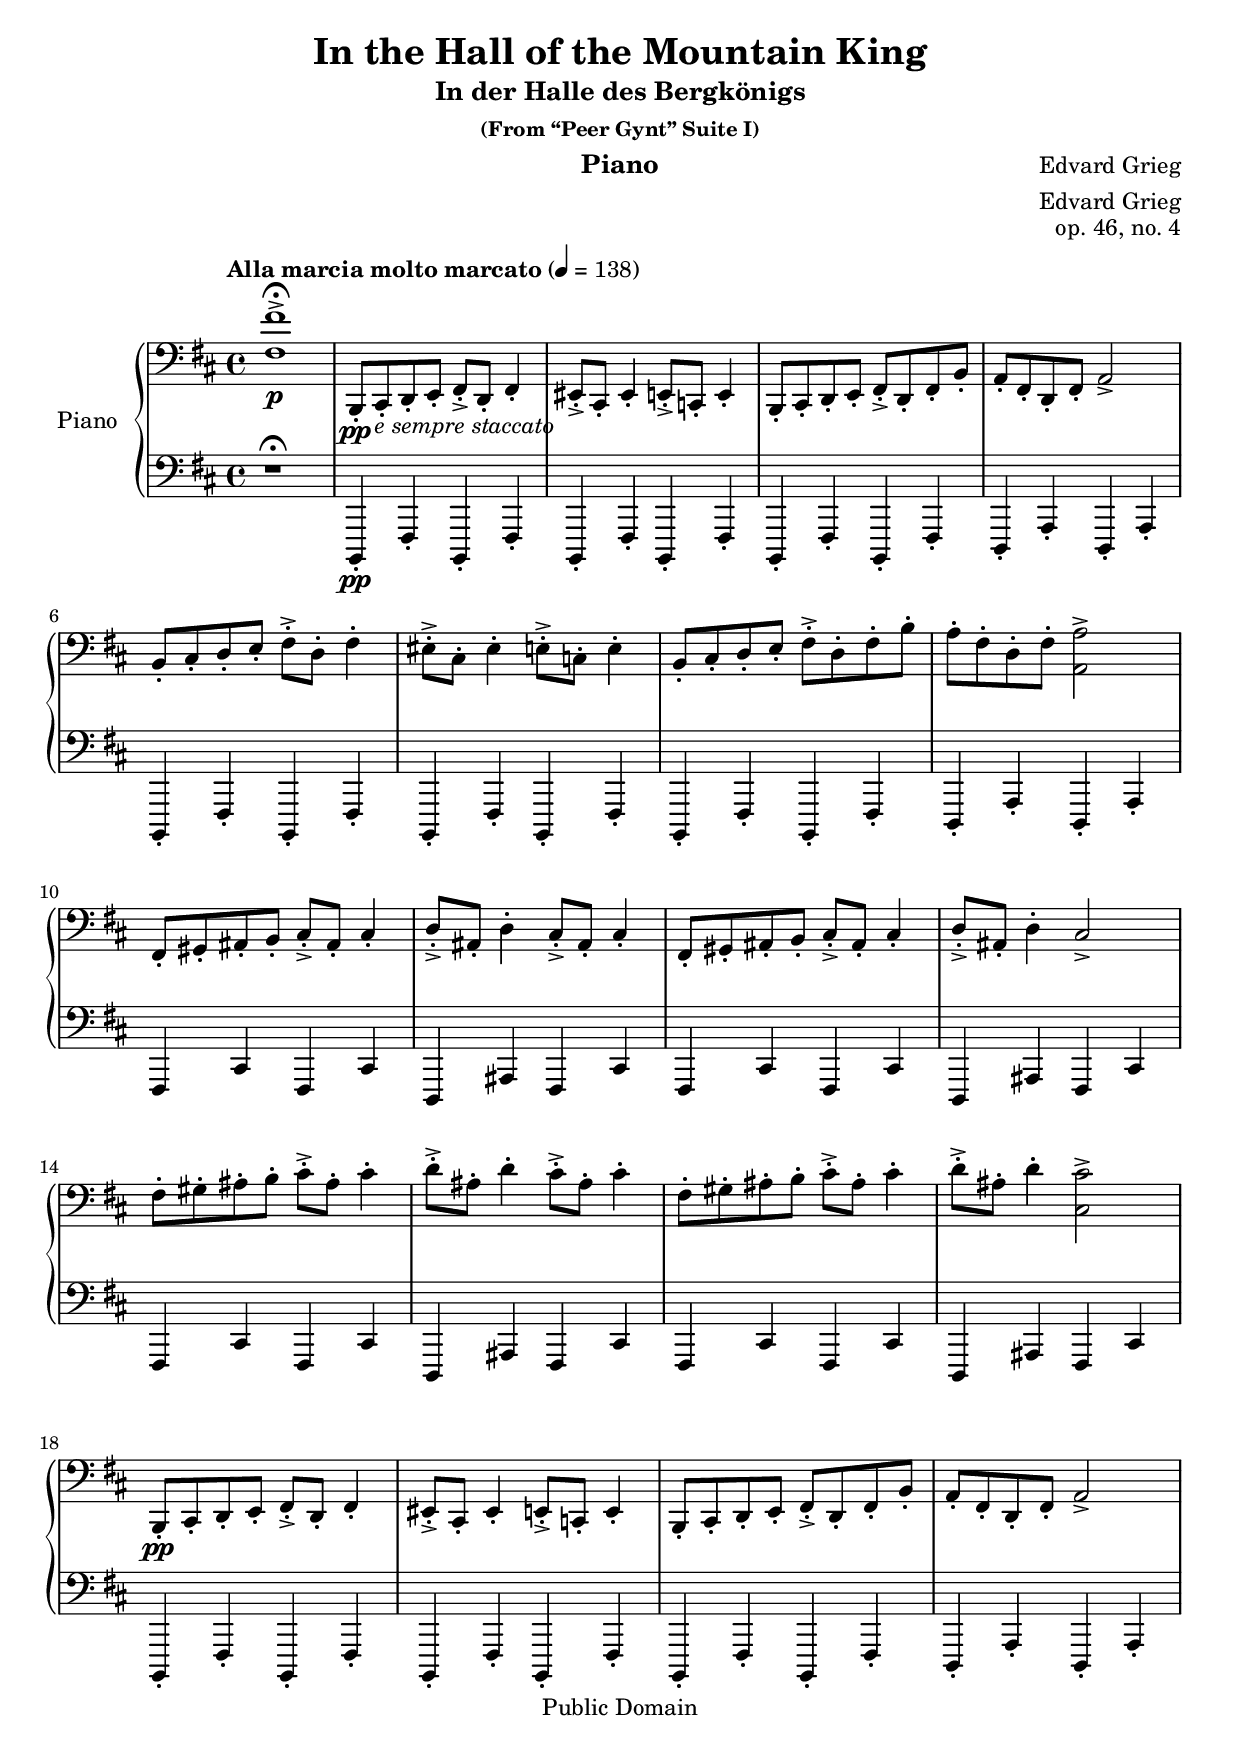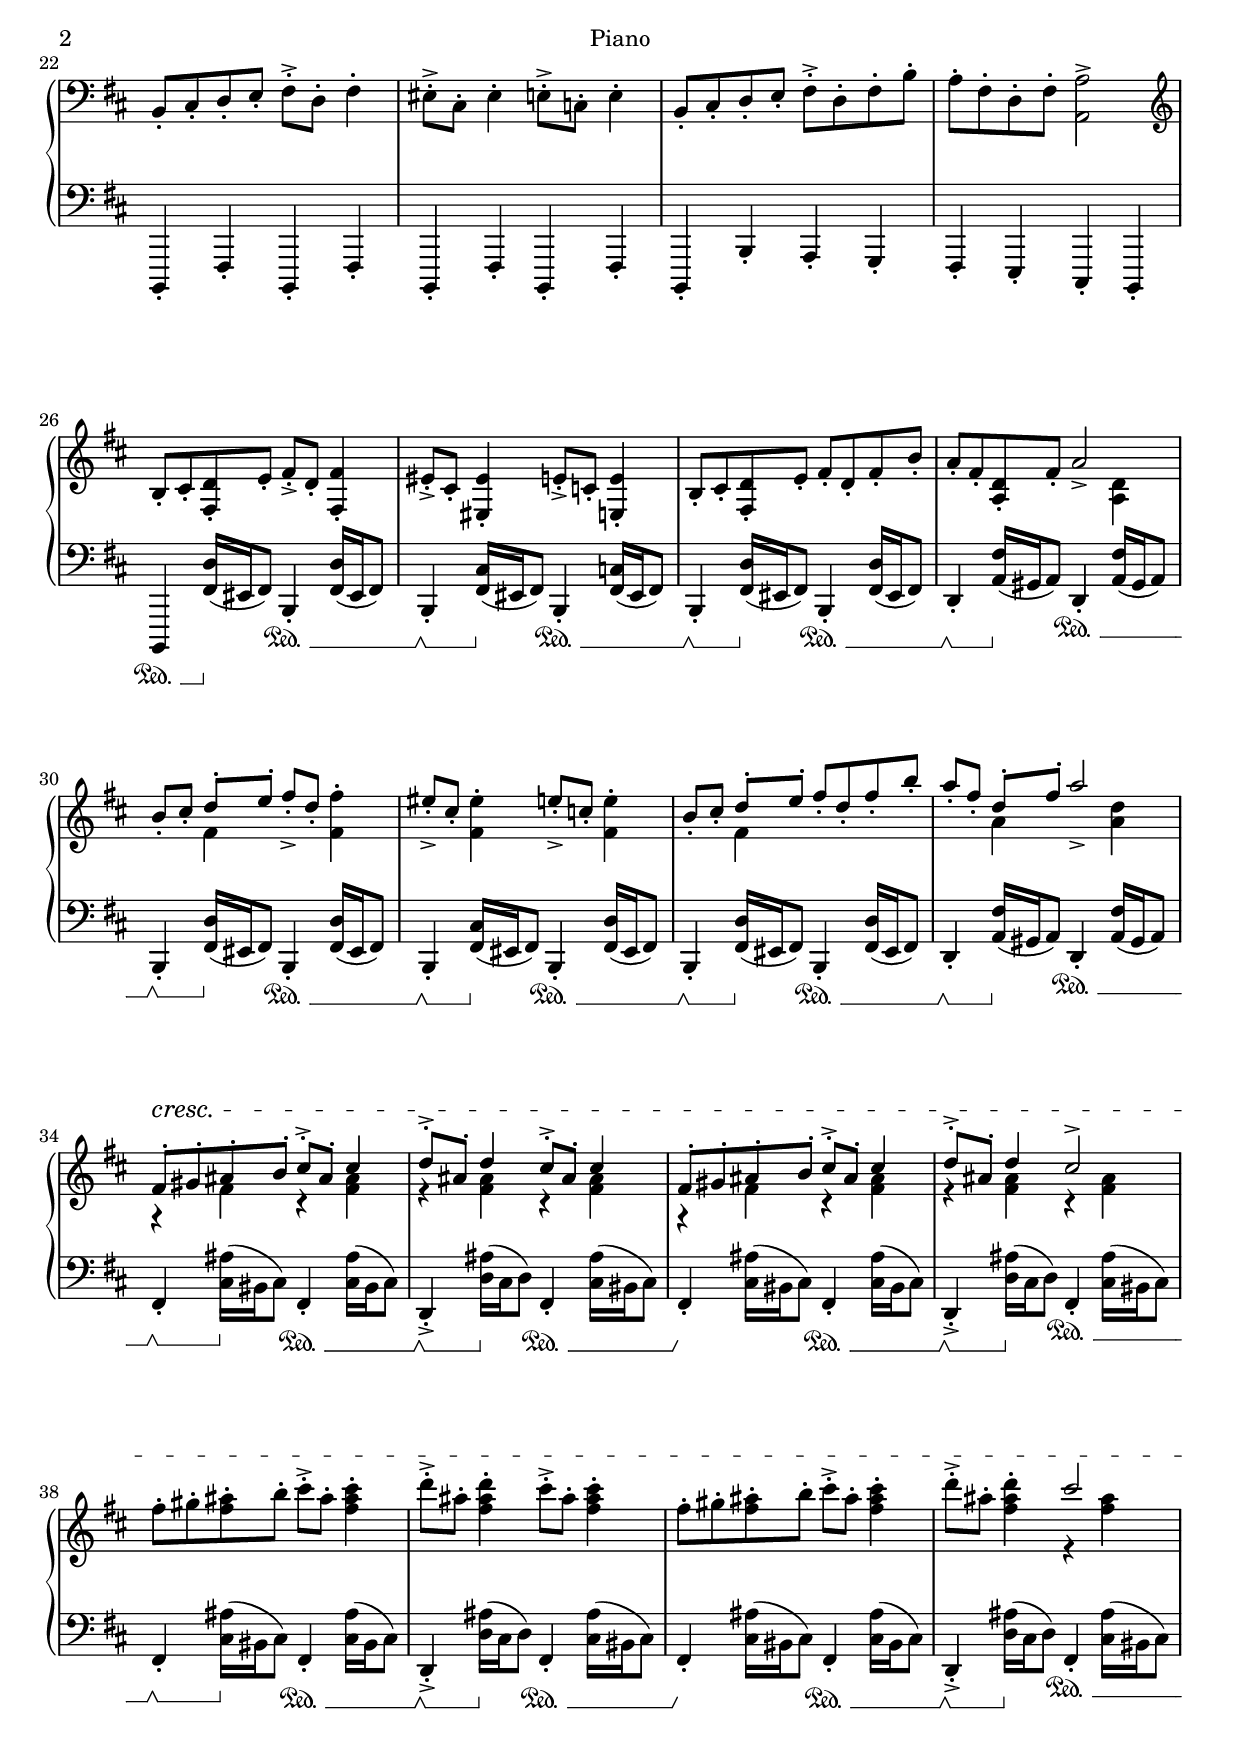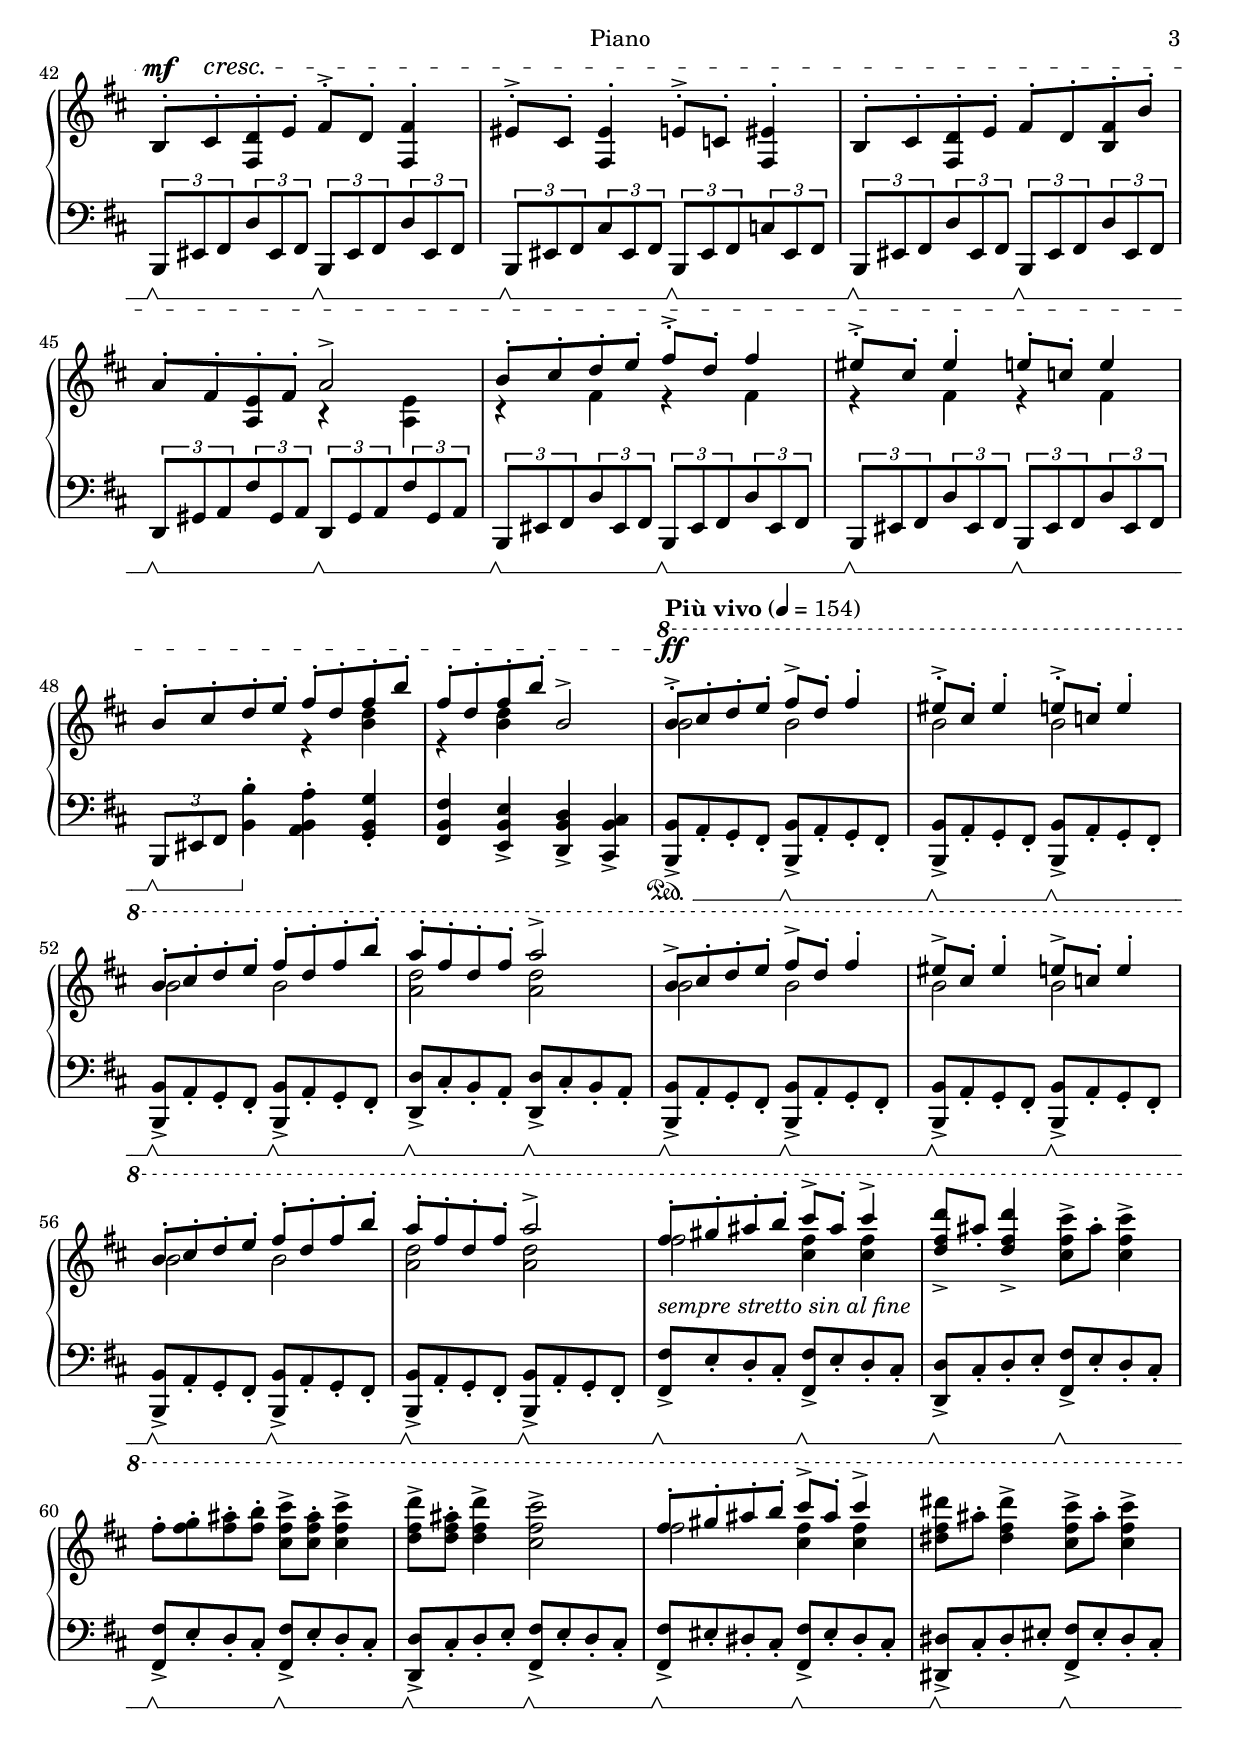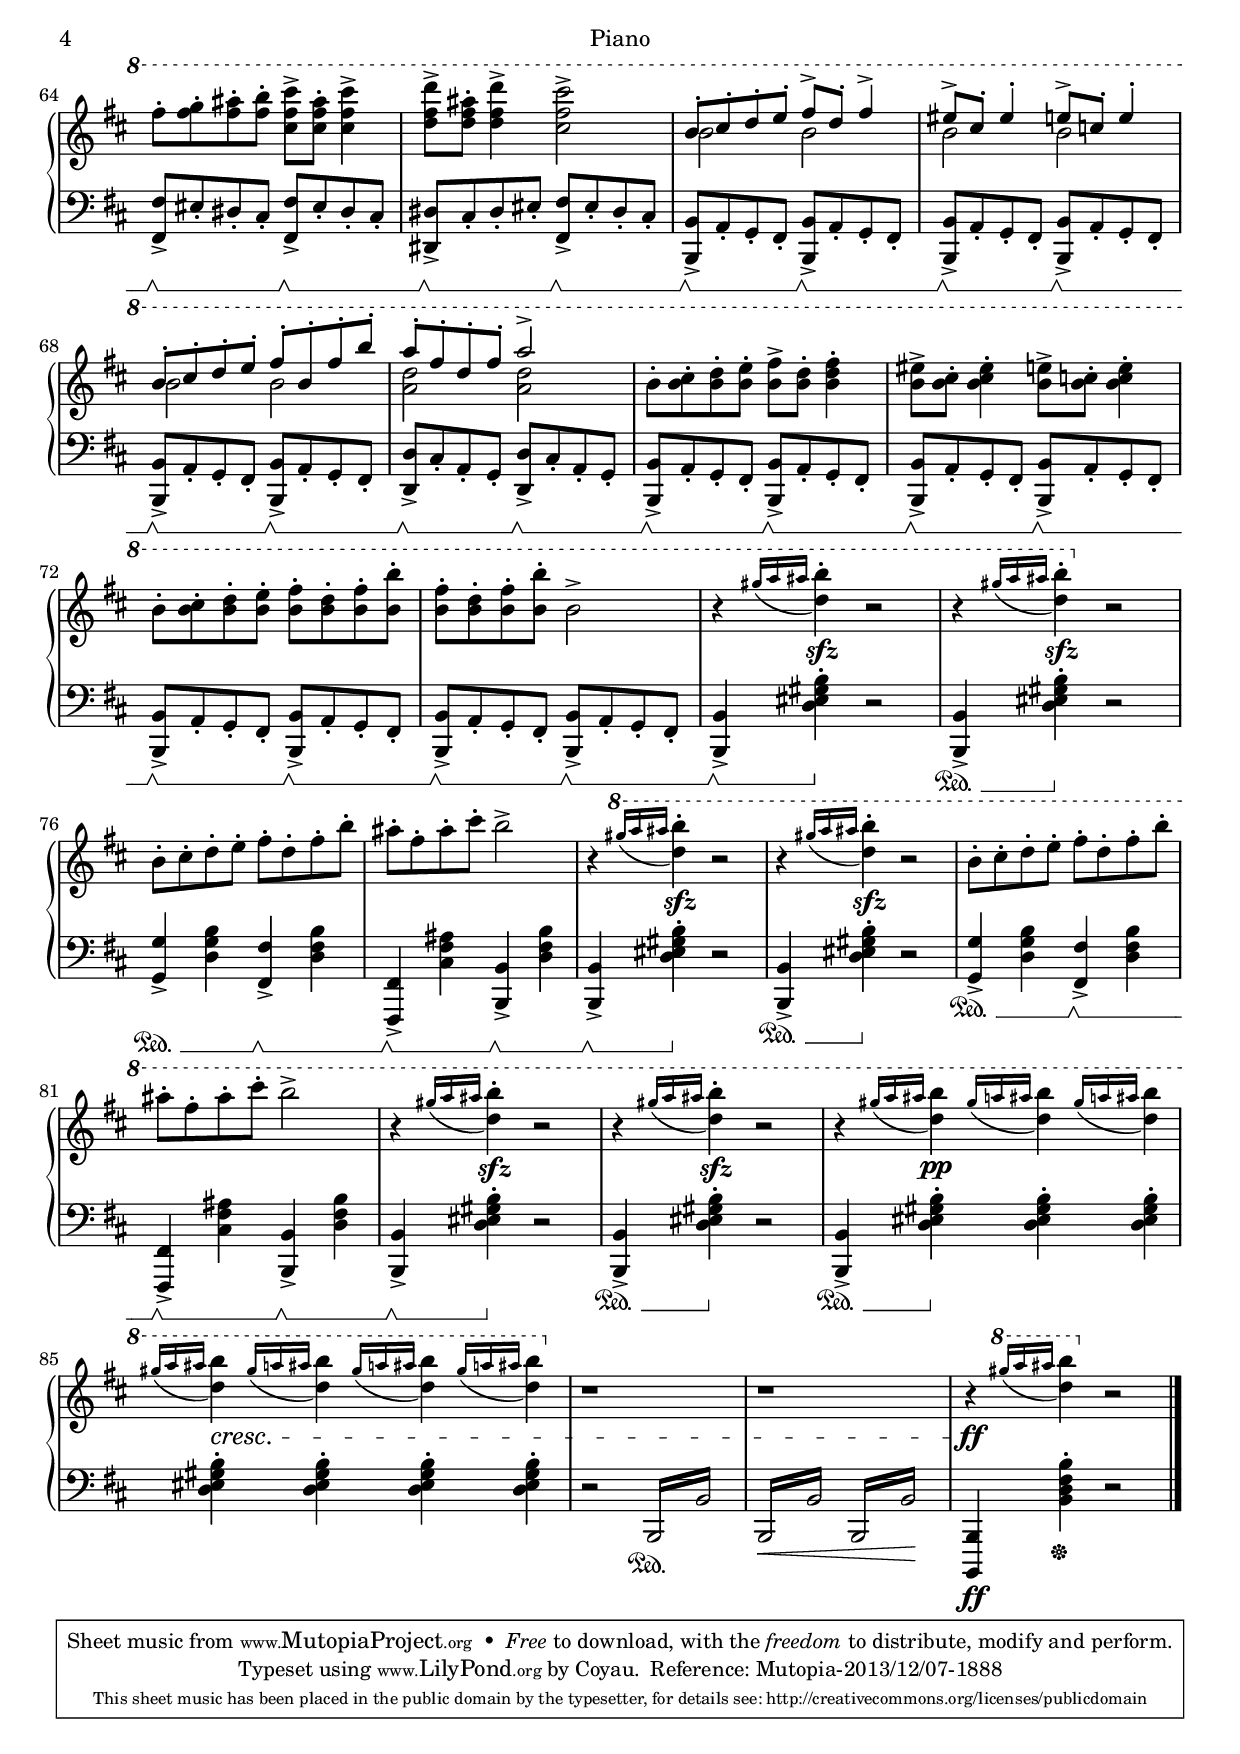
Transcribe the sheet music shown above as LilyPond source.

\version "2.16.1"

\header {
  title = "In the Hall of the Mountain King"
  subtitle = "In der Halle des Bergkönigs"
  subsubtitle = "(From “Peer Gynt” Suite I)"
  instrument = "Piano"
  composer = "Edvard Grieg"
  arranger = "Edvard Grieg"
  opus = "op. 46, no. 4"
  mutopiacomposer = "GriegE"
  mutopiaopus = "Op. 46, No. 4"
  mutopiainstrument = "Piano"
  date= "1874"
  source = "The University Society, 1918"
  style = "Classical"
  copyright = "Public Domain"
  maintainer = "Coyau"
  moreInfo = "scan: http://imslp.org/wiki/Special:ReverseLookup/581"
  %tagline = ##f

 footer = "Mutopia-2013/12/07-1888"
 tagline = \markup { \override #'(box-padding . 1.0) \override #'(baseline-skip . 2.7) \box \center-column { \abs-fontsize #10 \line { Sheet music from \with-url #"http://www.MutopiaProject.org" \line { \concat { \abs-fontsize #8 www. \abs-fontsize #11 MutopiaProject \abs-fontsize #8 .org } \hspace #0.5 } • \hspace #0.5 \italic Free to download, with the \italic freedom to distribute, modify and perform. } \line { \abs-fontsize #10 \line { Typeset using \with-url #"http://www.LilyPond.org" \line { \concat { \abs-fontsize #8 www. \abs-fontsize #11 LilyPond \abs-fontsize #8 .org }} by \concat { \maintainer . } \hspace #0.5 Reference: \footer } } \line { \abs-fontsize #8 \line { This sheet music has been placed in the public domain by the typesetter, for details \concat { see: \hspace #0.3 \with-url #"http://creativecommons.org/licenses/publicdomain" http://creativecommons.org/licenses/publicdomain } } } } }
}

global = {
  \key b \minor
  \time 4/4
  \tempo "Alla marcia molto marcato" 4=138
}

rightOne = \relative c'' {
  \global
  \clef bass
  \stemNeutral
  <fis,, fis'>1\p\fermata->
  b,,8-.\pp cis-._\markup {\italic {e sempre staccato}} d-. e-. fis-.-> d-. fis4-.
  eis8-.-> cis-. eis4-. e8-.-> c-. e4-.
  b8-. cis-. d-. e-. fis-.-> d-. fis-. b-.
  a-. fis-. d-. fis-. a2->
  \break
  b8-. cis-. d-. e-. fis-.-> d-. fis4-.
  eis8-.-> cis-. eis4-. e8-.-> c-. e4-.
  b8-. cis-. d-. e-. fis-.-> d-. fis-. b-.
  a-. fis-. d-. fis-. <a, a'>2->
  \break
  fis8-. gis-. ais-. b-. cis-.-> ais-. cis4-.
  d8-.-> ais-. d4-. cis8-.-> ais-. cis4-.
  fis,8-. gis-. ais-. b-. cis-.-> ais-. cis4-.
  d8-.-> ais-. d4-. cis2->
  \break
  fis8-. gis-. ais-. b-. cis-.-> ais-. cis4-.
  d8-.-> ais-. d4-. cis8-.-> ais-. cis4-.
  fis,8-. gis-. ais-. b-. cis-.-> ais-. cis4-.
  d8-.-> ais-. d4-. <cis, cis'>2->
  \break
  b,8\pp-. cis-. d-. e-. fis-.-> d-. fis4-.
  eis8-.-> cis-. eis4-. e8-.-> c-. e4-.
  b8-. cis-. d-. e-. fis-.-> d-. fis-. b-.
  a-. fis-. d-. fis-. a2->
  \pageBreak
  b8-. cis-. d-. e-. fis-.-> d-. fis4-.
  eis8-.-> cis-. eis4-. e8-.-> c-. e4-.
  b8-. cis-. d-. e-. fis-.-> d-. fis-. b-.
  a-. fis-. d-. fis-. <a, a'>2->
  \break
  \clef treble
  b'8-. cis-. <fis, d'>-. e'-. fis-.-> d-. <fis, fis'>4-.
  eis'8-.-> cis-. <eis, eis'>4-. e'8-.->  c-. <e, e'>4-.
  b'8-. cis-. <fis, d'>-. e'-. fis-. d-. fis-. b-.
  a8-. fis-. <a, d>-. fis'-. a2->
  \break
  \stemUp
  b8-. cis-. d-. e-. fis-.-> d-. fis4-.
  eis8-.-> cis-. eis4-. e8-.-> c-. e4-.
  b8-. cis-. d-. e-. fis-. d-. fis-. b-.
  a-. fis-. d-. fis-. a2->
  \break
  fis,8-.\cresc gis-. ais-. b-. cis-.-> ais-. cis4
  d8-.-> ais-. d4 cis8-.-> ais-. cis4
  fis,8-. gis-. ais-. b-. cis-.-> ais-. cis4
  d8-.-> ais-. d4 cis2->
  \break
  \stemNeutral
  fis8-. gis-. <fis ais>-. b-. cis-.-> ais-. <fis ais cis>4-.
  d'8-.-> ais-. < fis ais d>4-. cis'8-.-> ais-. <fis ais cis>4-.
  fis8-. gis-. <fis ais>-. b-. cis-.-> ais-. <fis ais cis>4-.
  d'8-.-> ais-. <fis ais d>4-. \stemUp cis'2
  \pageBreak
  \stemNeutral
  b,,8-.\mf cis-.\cresc <fis, d'>-. e'-. fis-.-> d-. <fis, fis'>4-.
  eis'8-.-> cis-. <fis, eis'>4-. e'8-.-> c-. <fis, eis'>4-.
  b8-. cis-. <fis, d'>-. e'-. fis-. d-. <b fis'>-. b'-.
  \break
  a-. fis-. <a, e'>-. fis'-. \stemUp a2->
  b8-. cis-. d-. e-. fis-.-> d-. fis4
  eis8-.-> cis-. eis4-. e8-. c-. e4
  \break
  b8-. cis-. d-. e-. fis-. d-. fis-. b-.
  fis-. d-. fis-. b-. b,2->
  \tempo "Più vivo" 4=154
  \ottava #1
  b'8-.->\ff cis-. d-. e-. fis-> d-. fis4-.
  eis8-.-> cis-. eis4-. e8-.-> c-. e4-.
  \break
  b8-. cis-. d-. e-. fis-. d-. fis-. b-.
  a-. fis-. d-. fis-. a2->
  b,8-> cis-. d-. e-. fis-> d-. fis4-.
  eis8-> cis-. eis4-. e8-> c-. e4-.
  \break
  b8-. cis-. d-. e-. fis-. d-. fis-. b-.
  a-. fis-. d-. fis-. a2->
  fis8-._\markup {\italic { sempre stretto sin al fine } } gis-. ais-. b-. cis-> ais-. cis4->
  <d, fis d'>8-> ais'-. <d, fis d'>4->
  \stemNeutral
  <cis fis cis'>8-> ais'-. <cis, fis cis'>4->
  \break
  \stemNeutral
  fis8-. <fis g>-. <fis ais>-. <fis b>-. <cis fis cis'>8-> <cis fis ais>-. <cis fis cis'>4->
  <d fis d'>8-> <d fis ais>-. <d fis d'>4-> <cis fis cis'>2->
  \stemUp
  fis8-. gis-. ais-. b-. cis-> ais-. cis4->
  \stemNeutral
  <dis, fis dis'>8 ais'-. <dis, fis dis'>4-> <cis fis cis'>8-> ais'-. <cis, fis cis'>4->
  \pageBreak
  fis8-. <fis g>-. <fis ais>-. <fis b>-. <cis fis cis'>8-> <cis fis ais>-. <cis fis cis'>4->
  <d fis d'>8-> <d fis ais>-. <d fis d'>4-> <cis fis cis'>2->
  \stemUp
  b8-. cis-. d-. e-. fis-> d-. fis4->
  eis8-> cis-. eis4-. e8-> c-. e4-.
  \break
  b8-. cis-. d-. e-. fis-. b,-. fis'-. b-.
  a-. fis-. d-. fis-. a2->
  \stemNeutral
  b,8-. <b cis>-. <b d>-. <b e>-. <b fis'>-> <b d>-. <b d fis>4-.
  <b eis>8-> <b cis>-. <b cis eis>4-. <b e>8-> <b c>-. <b c e>4-.
  \break
  b8-. <b cis>-. <b d>-. <b e>-. <b fis'>-. <b d>-.  <b fis'>-. <b b'>-.
  <b fis'>-. <b d>-.  <b fis'>-. <b b'>-. b2->
  r4 \appoggiatura { gis'16[ a ais] } <d, b'>4-.\sfz r2
  r4 \appoggiatura { gis16[ a ais] } <d, b'>4\sfz-.\ottava #0 r2
  \break
  b,8-. cis-. d-. e-. fis-. d-. fis-. b-.
  ais-. fis-. ais-. cis-. b2->
  r4 \ottava #1 \appoggiatura { gis'16[ a ais] } <d, b'>4-.\sfz r2
  r4 \appoggiatura { gis16[ a ais] } <d, b'>4\sfz-. r2
  b8-. cis-. d-. e-. fis-. d-. fis-. b-.
  \break
  ais-. fis-. ais-. cis-. b2->
  r4 \appoggiatura { gis16[ a ais] } <d, b'>4-.\sfz r2
  r4 \appoggiatura { gis16[ a ais] } <d, b'>4\sfz-. r2
  r4 \appoggiatura { gis16[ a ais] } <d, b'>4\pp \appoggiatura { gis16[ a ais] } <d, b'>4 \appoggiatura { gis16[ a ais] } <d, b'>4
  \appoggiatura { gis16[ a ais] } <d, b'>4\cresc \appoggiatura { gis16[ a ais] } <d, b'>4 \appoggiatura { gis16[ a ais] } <d, b'>4 \appoggiatura { gis16[ a ais] } <d, b'>4 \ottava #0
  r1
  r1
  r4\ff \ottava #1 \appoggiatura { gis16[ a ais] } <d, b'>4\ottava#0 r2 \bar "|."
}

rightTwo = \relative c'' {
  \global
  \stemDown
  s1*28
  s2 r4 <a, d>4

  r4 fis' r fis
  r fis r fis
  r fis r2
  r4 a r <a d>

  r fis r < fis ais>
  r <fis ais> r <fis ais>
  r fis r <fis ais>
  r <fis ais> r <fis ais>

  s1*3
  s2 r4 <fis' ais>

  s1*3

  s2 r4 <a,, e'>
  r fis' r fis
  r fis r fis

  s2 r4 <b d>
  r <b d> s2
  b'2 b
  b b

  b b
  <a d> <a d>
  b b
  b b

  b b
  <a d> <a d>
  fis' <cis fis>4 <cis fis>
  s1

  s1*2
  fis2 <cis fis>4 < cis fis>
  s1

  s1*2
  b2 b
  b b

  b2 b
  <a d> <a d>
  s1*2

  s1*17
}

left = \relative c' {
  \global
  r1\fermata
  b,,,4-.\pp fis'-. b,-. fis'-.
  b,4-. fis'-. b,-. fis'-.
  b,4-. fis'-. b,-. fis'-.
  d4-. a'-. d,-. a'-.

  b,4-. fis'-. b,-. fis'-.
  b,4-. fis'-. b,-. fis'-.
  b,4-. fis'-. b,-. fis'-.
  d4-. a'-. d,-. a'-.

  fis cis' fis, cis'
  d, ais' fis cis'
  fis, cis' fis, cis'
  d, ais' fis cis'

  fis, cis' fis, cis'
  d, ais' fis cis'
  fis, cis' fis, cis'
  d, ais' fis cis'

  b,4-. fis'-. b,-. fis'-.
  b,4-. fis'-. b,-. fis'-.
  b,4-. fis'-. b,-. fis'-.
  d4-. a'-. d,-. a'-.

  b,4-. fis'-. b,-. fis'-.
  b,4-. fis'-. b,-. fis'-.
  b,4-.  b'-. a-. g-.
  fis4-. e-. cis-. b-.

  \set Staff.pedalSustainStyle = #'mixed
  b\sustainOn <fis'' d'>16(\sustainOff eis fis8) b,4-.\sustainOn <fis' d'>16( eis fis8)
  b,4-.\sustainOff\sustainOn <fis' cis'>16(\sustainOff eis fis8) b,4-.\sustainOn <fis' c'>16( eis fis8)
  b,4-.\sustainOff\sustainOn <fis' d'>16(\sustainOff eis fis8) b,4-.\sustainOn <fis' d'>16( eis fis8)
  d4-.\sustainOff\sustainOn <a' fis'>16(\sustainOff gis a8) d,4-.\sustainOn <a' fis'>16( gis a8)

  b,4-.\sustainOff\sustainOn <fis' d'>16(\sustainOff eis fis8) b,4-.\sustainOn <fis' d'>16( eis fis8)
  b,4-.\sustainOff\sustainOn < fis' cis'>16(\sustainOff eis fis8) b,4-.\sustainOn <fis' d'>16( eis fis8)
  b,4-.\sustainOff\sustainOn < fis' d'>16(\sustainOff eis fis8) b,4-.\sustainOn < fis' d'>16( eis fis8)
  d4-.\sustainOff\sustainOn <a' fis'>16(\sustainOff gis a8) d,4-.\sustainOn <a' fis'>16( gis a8)

  fis4-.\sustainOff\sustainOn <cis' ais'>16(\sustainOff bis cis8) fis,4-.\sustainOn <cis' ais'>16( bis cis8)
  d,4-.->\sustainOff\sustainOn <d' ais'>16(\sustainOff cis d8) fis,4-.\sustainOn <cis' ais'>16( bis cis8)
  fis,4-.\sustainOff\sustainOn <cis' ais'>16( bis cis8)  fis,4-.\sustainOn <cis' ais'>16( bis cis8)
  d,4-.->\sustainOff\sustainOn <d' ais'>16(\sustainOff cis d8) fis,4-.\sustainOn <cis' ais'>16( bis cis8)

  fis,4-.\sustainOff\sustainOn <cis' ais'>16(\sustainOff bis cis8) fis,4-.\sustainOn <cis' ais'>16( bis cis8)
  d,4-.->\sustainOff\sustainOn <d' ais'>16(\sustainOff cis d8) fis,4-.\sustainOn <cis' ais'>16( bis cis8)
  fis,4-.\sustainOff\sustainOn <cis' ais'>16( bis cis8)  fis,4-.\sustainOn <cis' ais'>16( bis cis8)
  d,4-.->\sustainOff\sustainOn <d' ais'>16(\sustainOff cis d8) fis,4-.\sustainOn <cis' ais'>16( bis cis8)

  \times 2/3 { b,8[\sustainOff\sustainOn eis fis } \times 2/3 { d' eis, fis] } \times 2/3 { b,8[\sustainOff\sustainOn eis fis } \times 2/3 { d' eis, fis] }
  \times 2/3 { b,8[\sustainOff\sustainOn eis fis } \times 2/3 { cis' eis, fis] } \times 2/3 { b,8[\sustainOff\sustainOn eis fis } \times 2/3 { c' eis, fis] }
  \times 2/3 { b,8[\sustainOff\sustainOn eis fis } \times 2/3 { d' eis, fis] } \times 2/3 { b,8[\sustainOff\sustainOn eis fis } \times 2/3 { d' eis, fis] }

  \times 2/3 { d8[\sustainOff\sustainOn gis a } \times 2/3 { fis' gis, a] } \times 2/3 { d,8[\sustainOff\sustainOn gis a } \times 2/3 { fis' gis, a] }
  \times 2/3 { b,8[\sustainOff\sustainOn eis fis } \times 2/3 { d' eis, fis] } \times 2/3 { b,8[\sustainOff\sustainOn eis fis } \times 2/3 { d' eis, fis] }
  \times 2/3 { b,8[\sustainOff\sustainOn eis fis } \times 2/3 { d' eis, fis] } \times 2/3 { b,8[\sustainOff\sustainOn eis fis } \times 2/3 { d' eis, fis] }

  \times 2/3 { b,8\sustainOff\sustainOn eis fis } <b b'>4-.\sustainOff <a b a'>-. <g b g'>-.
  <fis b fis'> <e b' e>-> <d b' d>-> <cis b' cis>->
  <b b'>8->\sustainOn a'-. g-. fis-. <b, b'>8->\sustainOff\sustainOn a'-. g-. fis-.
  <b, b'>8->\sustainOff\sustainOn a'-. g-. fis-. <b, b'>8->\sustainOff\sustainOn a'-. g-. fis-.

  <b, b'>8->\sustainOff\sustainOn a'-. g-. fis-. <b, b'>8->\sustainOff\sustainOn a'-. g-. fis-.
  <d d'>8->\sustainOff\sustainOn cis'-. b-. a-. <d, d'>8->\sustainOff\sustainOn cis'-. b-. a-.
  <b, b'>8->\sustainOff\sustainOn a'-. g-. fis-. <b, b'>8->\sustainOff\sustainOn a'-. g-. fis-.
  <b, b'>8->\sustainOff\sustainOn a'-. g-. fis-. <b, b'>8->\sustainOff\sustainOn a'-. g-. fis-.

  <b, b'>8->\sustainOff\sustainOn a'-. g-. fis-. <b, b'>8->\sustainOff\sustainOn a'-. g-. fis-.
  <b, b'>8->\sustainOff\sustainOn a'-. g-. fis-. <b, b'>8->\sustainOff\sustainOn a'-. g-. fis-.
  <fis fis'>8->\sustainOff\sustainOn e'-. d-. cis-. <fis, fis'>8->\sustainOff\sustainOn e'-. d-. cis-.
  <d, d'>8->\sustainOff\sustainOn cis'-. d-. e-. <fis, fis'>8->\sustainOff\sustainOn e'-. d-. cis-.

  <fis, fis'>8->\sustainOff\sustainOn e'-. d-. cis-. <fis, fis'>8->\sustainOff\sustainOn e'-. d-. cis-.
  <d, d'>8->\sustainOff\sustainOn cis'-. d-. e-. <fis, fis'>8->\sustainOff\sustainOn e'-. d-. cis-.
  <fis, fis'>8->\sustainOff\sustainOn eis'-. dis-. cis-. <fis, fis'>8->\sustainOff\sustainOn eis'-. dis-. cis-.
  <dis, dis'>8->\sustainOff\sustainOn cis'-. dis-. eis-. <fis, fis'>8->\sustainOff\sustainOn eis'-. dis-. cis-.

  <fis, fis'>8->\sustainOff\sustainOn eis'-. dis-. cis-. <fis, fis'>8->\sustainOff\sustainOn eis'-. dis-. cis-.
  <dis, dis'>8->\sustainOff\sustainOn cis'-. dis-. eis-. <fis, fis'>8->\sustainOff\sustainOn eis'-. dis-. cis-.
  <b, b'>8->\sustainOff\sustainOn a'-. g-. fis-. <b, b'>8->\sustainOff\sustainOn a'-. g-. fis-.
  <b, b'>8->\sustainOff\sustainOn a'-. g-. fis-. <b, b'>8->\sustainOff\sustainOn a'-. g-. fis-.

  <b, b'>8->\sustainOff\sustainOn a'-. g-. fis-. <b, b'>8->\sustainOff\sustainOn a'-. g-. fis-.
  <d d'>8->\sustainOff\sustainOn cis'-. a-. g-. <d d'>8->\sustainOff\sustainOn cis'-. a-. g-.
  <b, b'>8->\sustainOff\sustainOn a'-. g-. fis-. <b, b'>8->\sustainOff\sustainOn a'-. g-. fis-.
  <b, b'>8->\sustainOff\sustainOn a'-. g-. fis-. <b, b'>8->\sustainOff\sustainOn a'-. g-. fis-.

  <b, b'>8->\sustainOff\sustainOn a'-. g-. fis-. <b, b'>8->\sustainOff\sustainOn a'-. g-. fis-.
  <b, b'>8->\sustainOff\sustainOn a'-. g-. fis-. <b, b'>8->\sustainOff\sustainOn a'-. g-. fis-.
  <b b,>4->\sustainOff\sustainOn <d eis gis b>-.\sustainOff r2
  <b b,>4->\sustainOn <d eis gis b>-.\sustainOff r2

  <g, g'>4->\sustainOn <d' g b> <fis, fis'>->\sustainOff\sustainOn <d' fis b>
  <fis, fis,>->\sustainOff\sustainOn <cis' fis ais> <b b,>->\sustainOff\sustainOn <d fis b>
  <b b,>4->\sustainOff\sustainOn <d eis gis b>-.\sustainOff r2
  <b b,>4->\sustainOn <d eis gis b>-.\sustainOff r2
  <g g,>4->\sustainOn <d g b> <fis fis,>->\sustainOff\sustainOn <d fis b>

  <fis, fis,>->\sustainOff\sustainOn <cis' fis ais> <b b,>->\sustainOff\sustainOn <d fis b>
  <b b,>4->\sustainOff\sustainOn <d eis gis b>-.\sustainOff r2
  <b b,>4->\sustainOn <d eis gis b>-.\sustainOff r2
  <b b,>4->\sustainOn <d eis gis b>-.\sustainOff <d eis gis b>-. <d eis gis b>-.


  \set Staff.pedalSustainStyle = #'text
  <d eis gis b>-. <d eis gis b>-. <d eis gis b>-. <d eis gis b>-.
  r2 \repeat tremolo 4 {b,16\sustainOn b'}
  \repeat tremolo 4 {b,16\< b'} \repeat tremolo 4 {b,16 b'\!}
  <b, b,>4\ff <b' d fis b>-.\sustainOff r2
}

\score {
  \new PianoStaff \with {
    instrumentName = "Piano"
  } <<
    \new Staff = "right" \with {
      printPartCombineTexts = ##f
    } {
      \partcombine \rightOne \rightTwo
    }
    \new Staff = "left" \with {
      midiInstrument = "acoustic grand"
    } { \clef bass \left }
  >>
  \layout { }
}

\include "articulate.ly"
\score {
  \unfoldRepeats \articulate
  \new PianoStaff \with {
    instrumentName = "Piano"
  } <<
    \new Staff = "right" \with {
      printPartCombineTexts = ##f
    } {
      \partcombine \rightOne \rightTwo
    }
    \new Staff = "left" \with {
      midiInstrument = "acoustic grand"
    } { \clef bass \left }
  >>
  \midi { }
}
